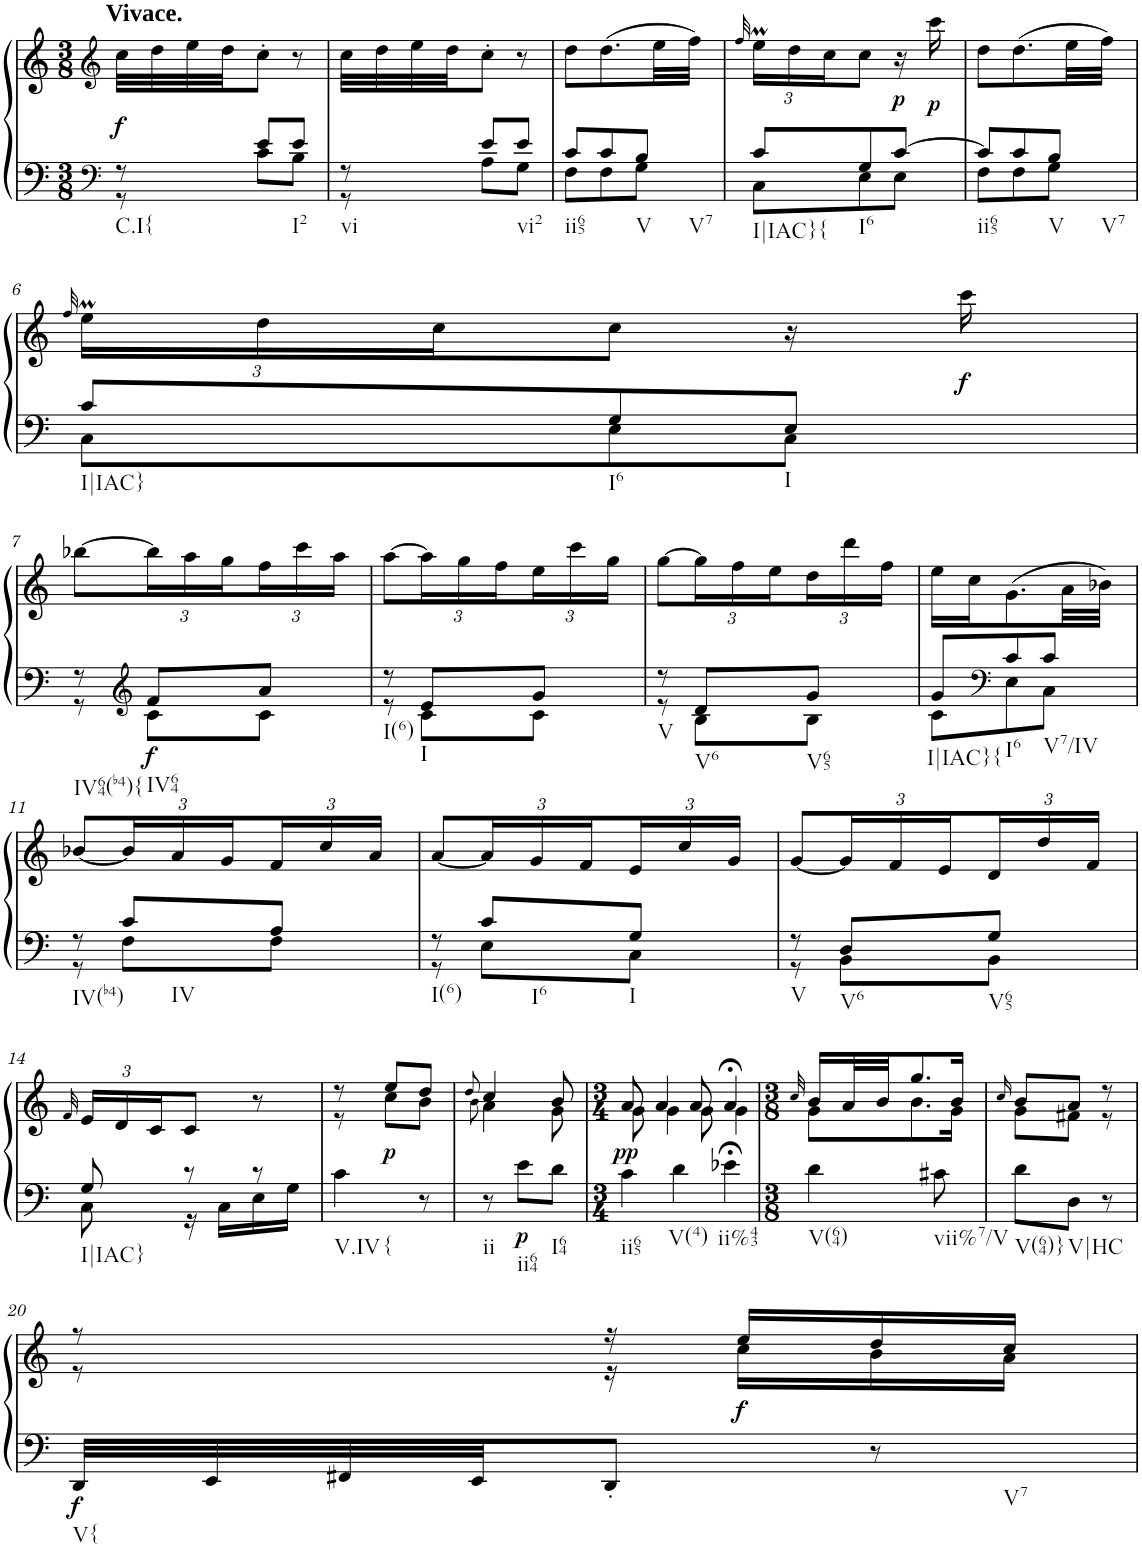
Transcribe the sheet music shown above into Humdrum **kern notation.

**kern	**kern	**dynam
*part1	*part1	*part1
*staff2	*staff1	*staff1/2
*I"unbenannt	*	*
*clefF4	*clefG2	*
*k[]	*k[]	*
*M3/8	*M3/8	*
=1	=1	=1
*^	*	*
!	!	!LO:TX:a:B:t=Vivace.	!
!LO:TX:b:t=C.I{	!	!	!
!	!	!	!LO:DY:b
8r	8r	32cc\LLL	f
.	.	32dd\	.
.	.	32ee\	.
.	.	32dd\JJ	.
8e/L	8c\L	8cc'\J	.
!LO:TX:b:t=I2	!	!	!
8e/J	8B\J	8r	.
=2	=2	=2	=2
!LO:TX:b:t=vi	!	!	!
8r	8r	32cc\LLL	.
.	.	32dd\	.
.	.	32ee\	.
.	.	32dd\JJ	.
8e/L	8A\L	8cc'\J	.
!LO:TX:b:t=vi2	!	!	!
8e/J	8G\J	8r	.
=3	=3	=3	=3
!LO:TX:b:t=ii65	!	!	!
8c/L	8F\L	8dd\L	.
8c/	8F\	(8.dd\	.
!LO:TX:b:t=V	!	!	!
!LO:TX:b:t=V7	!	!	!
8B/J	8G\J	.	.
.	.	32ee\LL	.
.	.	32ff\JJJ)	.
=4	=4	=4	=4
.	.	32qff/	.
*	*	*Xbrackettup	*
!LO:TX:b:t=I|IAC}{	!	!	!
8c/L	8C\L	24eem\LL	.
.	.	24dd\	.
.	.	24cc\J	.
!LO:TX:b:t=I6	!	!	!
8G/	8E\	8cc\J	.
!	!	!	!LO:DY:b
[8c/J	8E\J	16r	p
!	!	!	!LO:DY:b
.	.	16ccc\	p
=5	=5	=5	=5
!LO:TX:b:t=ii65	!	!	!
8c/L]	8F\L	8dd\L	.
8c/	8F\	(8.dd\	.
!LO:TX:b:t=V	!	!	!
!LO:TX:b:t=V7	!	!	!
8B/J	8G\J	.	.
.	.	32ee\LL	.
.	.	32ff\JJJ)	.
!!LO:LB:g=z
=6	=6	=6	=6
.	.	32qff/	.
!LO:TX:b:t=I|IAC}	!	!	!
8c/L	8C\L	24eem\LL	.
.	.	24dd\	.
.	.	24cc\J	.
!LO:TX:b:t=I6	!	!	!
8G/	8E\	8cc\J	.
!LO:TX:b:t=I	!	!	!
8E/J	8C\J	16r	.
!	!	!	!LO:DY:b
.	.	16ccc\	f
!!LO:LB:g=z
=7	=7	=7	=7
!LO:TX:b:t=IV64(b4){	!	!	!
8r	8r	[8bb-X\L	.
*clefG2	*	*	*
!LO:TX:b:t=IV64	!	!	!
!	!	!	!LO:DY:b=2
8f/L	8c\L	24bb-\L]	f
.	.	24aa\	.
.	.	24gg\	.
8a/J	8c\J	24ff\	.
.	.	24ccc\	.
.	.	24aa\JJ	.
=8	=8	=8	=8
!LO:TX:b:t=I(6)	!	!	!
8r	8r	[8aa\L	.
!LO:TX:b:t=I	!	!	!
8e/L	8c\L	24aa\L]	.
.	.	24gg\	.
.	.	24ff\	.
8g/J	8c\J	24ee\	.
.	.	24ccc\	.
.	.	24gg\JJ	.
=9	=9	=9	=9
!LO:TX:b:t=V	!	!	!
8r	8r	[8gg\L	.
!LO:TX:b:t=V6	!	!	!
8d/L	8B\L	24gg\L]	.
.	.	24ff\	.
.	.	24ee\	.
!LO:TX:b:t=V65	!	!	!
8g/J	8B\J	24dd\	.
.	.	24ddd\	.
.	.	24ff\JJ	.
=10	=10	=10	=10
!LO:TX:b:t=I|IAC}{	!	!	!
8g/L	8c\L	16ee\LL	.
.	.	16cc\J	.
*clefF4	*	*	*
!LO:TX:b:t=I6	!	!	!
8c/	8E\	(8.g\	.
!LO:TX:b:t=V7/IV	!	!	!
8c/J	8C\J	.	.
.	.	32a\LL	.
.	.	32b-X\JJJ)	.
!!LO:LB:g=z
=11	=11	=11	=11
!LO:TX:b:t=IV(b4)	!	!	!
8r	8r	[8b-X/L	.
!LO:TX:b:t=IV	!	!	!
8c/L	8F\L	24b-/L]	.
.	.	24a/	.
.	.	24g/	.
8A/J	8F\J	24f/	.
.	.	24cc/	.
.	.	24a/JJ	.
=12	=12	=12	=12
!LO:TX:b:t=I(6)	!	!	!
8r	8r	[8a/L	.
!LO:TX:b:t=I6	!	!	!
8c/L	8E\L	24a/L]	.
.	.	24g/	.
.	.	24f/	.
!LO:TX:b:t=I	!	!	!
8G/J	8C\J	24e/	.
.	.	24cc/	.
.	.	24g/JJ	.
=13	=13	=13	=13
!LO:TX:b:t=V	!	!	!
8r	8r	[8g/L	.
!LO:TX:b:t=V6	!	!	!
8D/L	8BB\L	24g/L]	.
.	.	24f/	.
.	.	24e/	.
!LO:TX:b:t=V65	!	!	!
8G/J	8BB\J	24d/	.
.	.	24dd/	.
.	.	24f/JJ	.
!!LO:LB:g=z
=14	=14	=14	=14
.	.	32qf/	.
!LO:TX:b:t=I|IAC}	!	!	!
8G/	8C\	24e/LL	.
.	.	24d/	.
.	.	24c/J	.
8r	16r	8c/J	.
.	16C\LL	.	.
8r	16E\	8r	.
.	16G\JJ	.	.
=15	=15	=15	=15
*	*	*^	*
!LO:TX:b:t=V.IV	!	!	!	!
!LO:TX:b:t={	!	!	!	!
*v	*v	*	*	*
4c\	8r	8r	.
!	!	!	!LO:DY:b
.	8ee/L	8cc\L	p
8r	8dd/J	8b\J	.
=16	=16	=16	=16
.	8qdd/	8qb\	.
!LO:TX:b:t=ii	!	!	!
8r	4cc/	4a\	.
!LO:TX:b:t=ii64	!	!	!
!	!	!	!LO:DY:b=2
8e\L	.	.	p
!LO:TX:b:t=I64	!	!	!
8d\J	8b/	8g\	.
=17	=17	=17	=17
*M3/4	*M3/4	*	*
!LO:TX:b:t=ii65	!	!	!
!	!	!	!LO:DY:b
4c\	8a/	8g\	pp
.	4a/	4g\	.
!LO:TX:b:t=V(4)	!	!	!
4d\	.	.	.
.	8a/	8g\	.
!LO:TX:b:t=ii%43	!	!	!
4e-X;<\	4a;</	4g\	.
=18	=18	=18	=18
*M3/8	*M3/8	*	*
.	32qcc/	.	.
!LO:TX:b:t=V(64)	!	!	!
4d\	16b/LL	8g\L	.
.	32a/L	.	.
.	32b/JJ	.	.
.	8.gg/	8.b\	.
!LO:TX:b:t=vii%7/V	!	!	!
8c#X\	.	.	.
.	16b/Jk	16g\Jk	.
=19	=19	=19	=19
.	16qcc/	.	.
!LO:TX:b:t=V(64)}	!	!	!
8d\L	8b/L	8g\L	.
!LO:TX:b:t=V|HC	!	!	!
8D\J	8a/J	8f#X\J	.
8r	8r	8r	.
!!LO:LB:g=z	!!
=20	=20	=20	=20
!LO:TX:b:t=V{	!	!	!
!	!	!	!LO:DY:b=2
32DD/LLL	8r	8r	f
32EE/	.	.	.
32FF#X/	.	.	.
32EE/JJ	.	.	.
8DD'/J	16r	16r	.
!	!	!	!LO:DY:b
.	16ee/LL	16cc\LL	f
!LO:TX:b:t=V7	!	!	!
8r	16dd/	16b\	.
.	16cc/JJ	16a\JJ	.
*	*v	*v	*
=	=	=
*-	*-	*-
